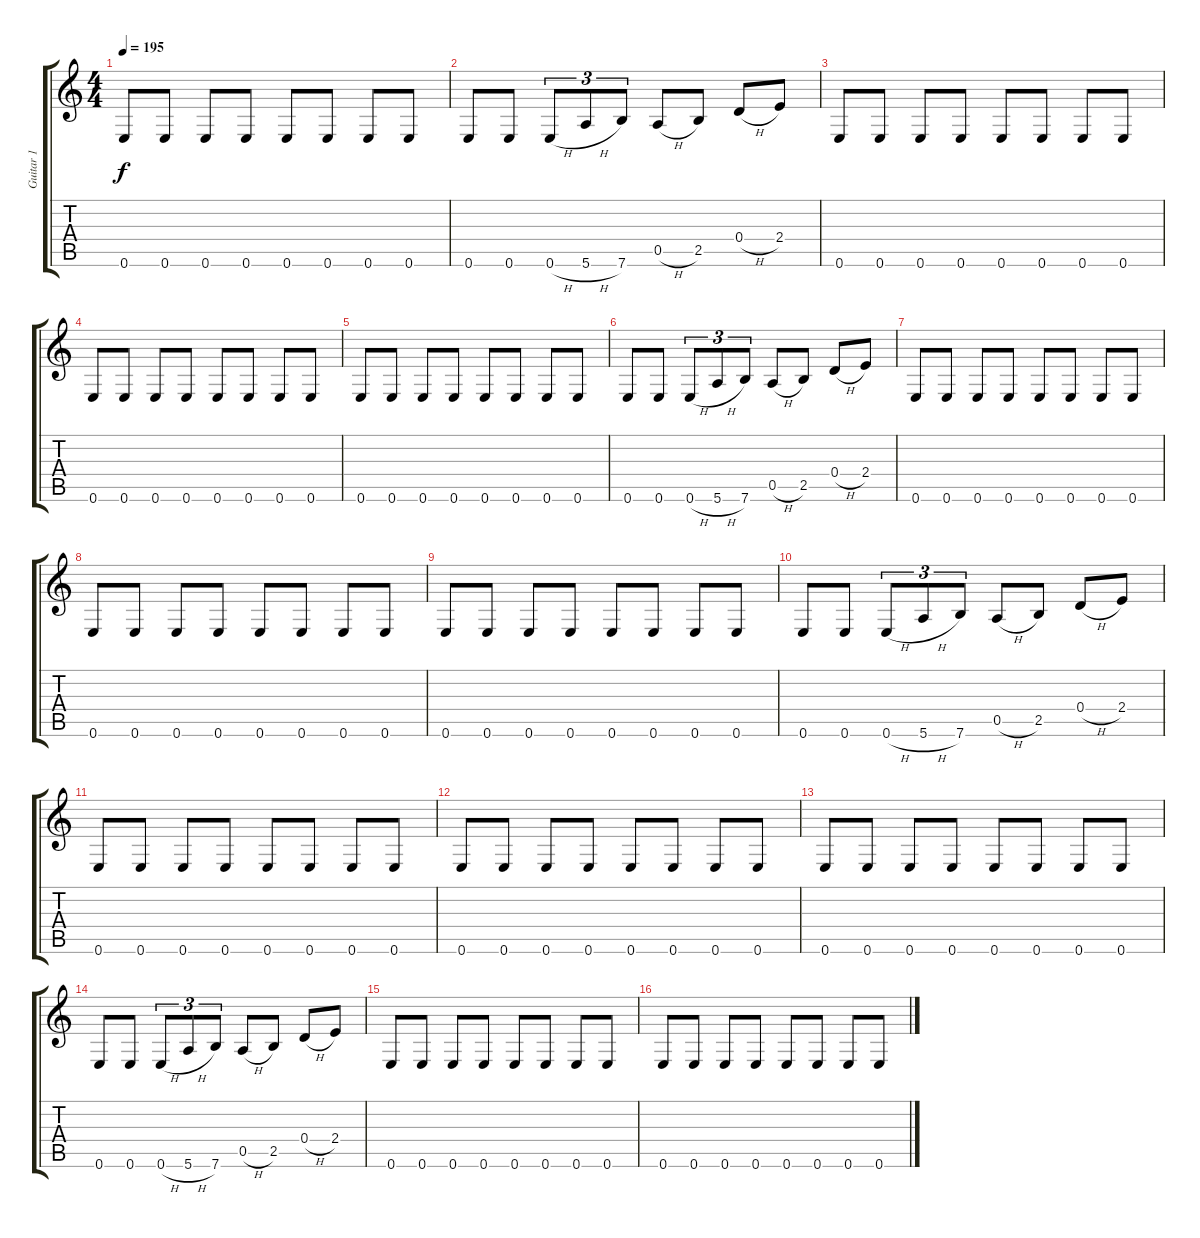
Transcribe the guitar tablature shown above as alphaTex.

\track ("Guitar 1" "Guitar 1") {instrument distortionguitar}
\staff {score tabs}
\tuning (E4 B3 G3 D3 A2 E2) {hide}
\ts (4 4)
\tempo 195
\clef g2
\ks c
0.6.8{dy f} 0.6.8 0.6.8 0.6.8 0.6.8 0.6.8 0.6.8 0.6.8 |
0.6.8 0.6.8 0.6{h}.8{tu (3 2)} 5.6{h}.8{tu (3 2)} 7.6.8{tu (3 2)} 0.5{h}.8 2.5.8 0.4{h}.8 2.4.8 |
0.6.8 0.6.8 0.6.8 0.6.8 0.6.8 0.6.8 0.6.8 0.6.8 |
0.6.8 0.6.8 0.6.8 0.6.8 0.6.8 0.6.8 0.6.8 0.6.8 |
0.6.8 0.6.8 0.6.8 0.6.8 0.6.8 0.6.8 0.6.8 0.6.8 |
0.6.8 0.6.8 0.6{h}.8{tu (3 2)} 5.6{h}.8{tu (3 2)} 7.6.8{tu (3 2)} 0.5{h}.8 2.5.8 0.4{h}.8 2.4.8 |
0.6.8 0.6.8 0.6.8 0.6.8 0.6.8 0.6.8 0.6.8 0.6.8 |
0.6.8 0.6.8 0.6.8 0.6.8 0.6.8 0.6.8 0.6.8 0.6.8 |
0.6.8 0.6.8 0.6.8 0.6.8 0.6.8 0.6.8 0.6.8 0.6.8 |
0.6.8 0.6.8 0.6{h}.8{tu (3 2)} 5.6{h}.8{tu (3 2)} 7.6.8{tu (3 2)} 0.5{h}.8 2.5.8 0.4{h}.8 2.4.8 |
0.6.8 0.6.8 0.6.8 0.6.8 0.6.8 0.6.8 0.6.8 0.6.8 |
0.6.8 0.6.8 0.6.8 0.6.8 0.6.8 0.6.8 0.6.8 0.6.8 |
0.6.8 0.6.8 0.6.8 0.6.8 0.6.8 0.6.8 0.6.8 0.6.8 |
0.6.8 0.6.8 0.6{h}.8{tu (3 2)} 5.6{h}.8{tu (3 2)} 7.6.8{tu (3 2)} 0.5{h}.8 2.5.8 0.4{h}.8 2.4.8 |
0.6.8 0.6.8 0.6.8 0.6.8 0.6.8 0.6.8 0.6.8 0.6.8 |
0.6.8 0.6.8 0.6.8 0.6.8 0.6.8 0.6.8 0.6.8 0.6.8
